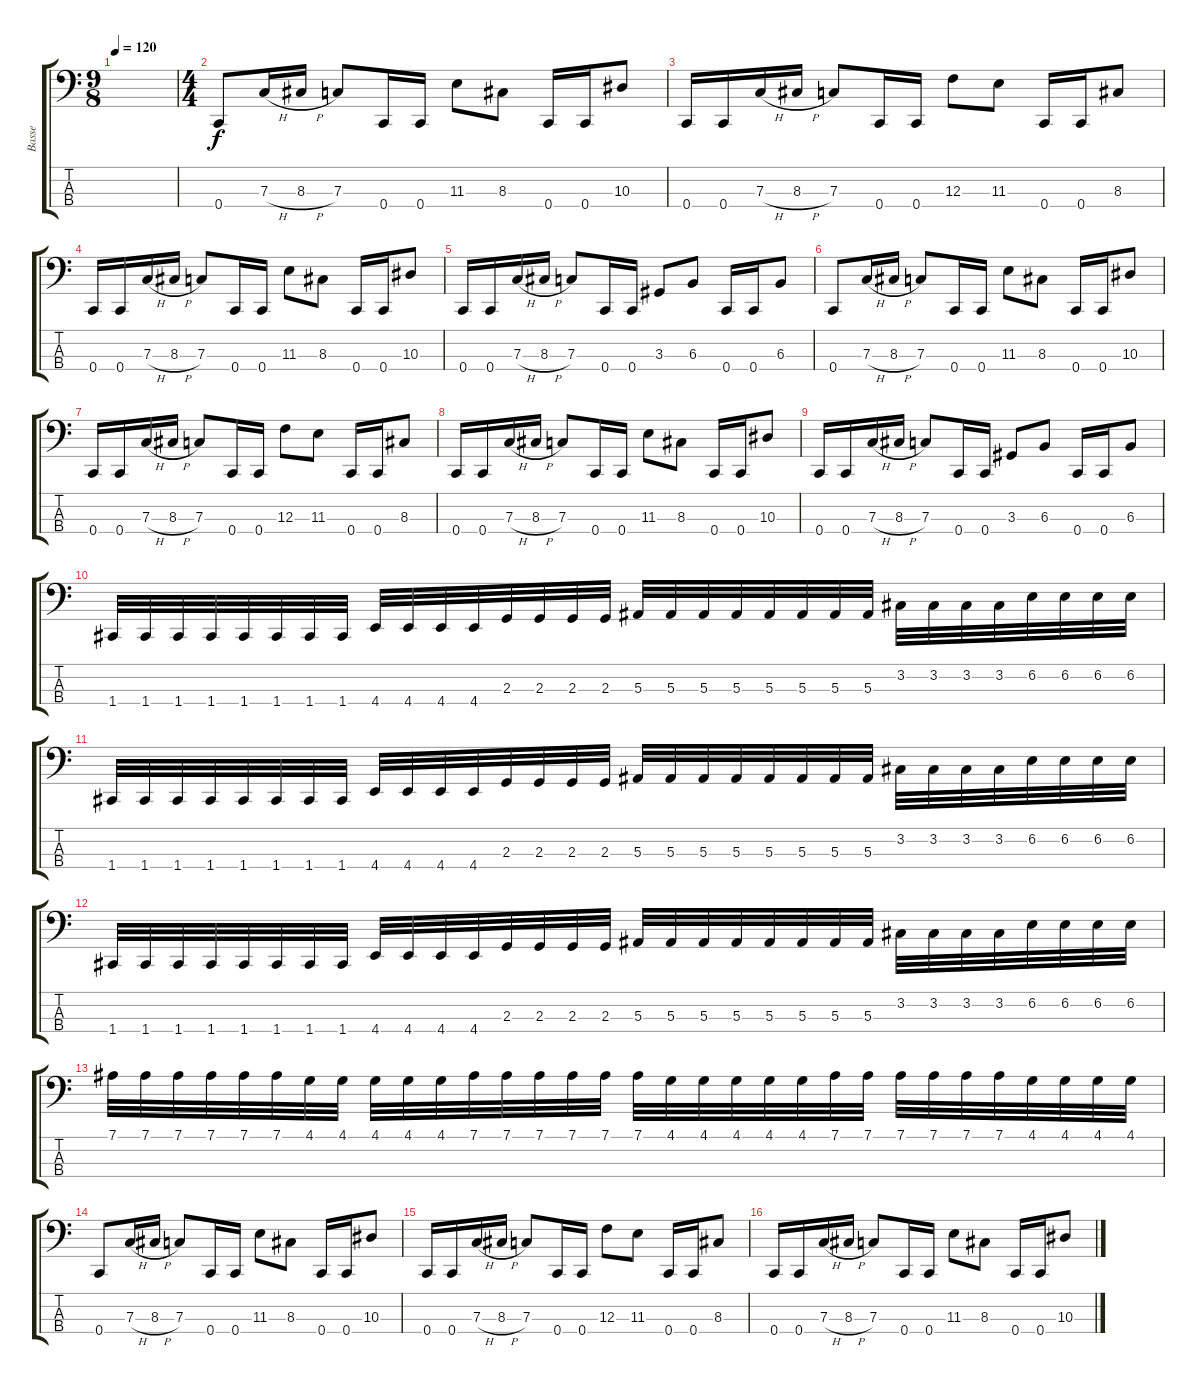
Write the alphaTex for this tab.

\track ("Basse" "Basse") {instrument electricbasspick}
\staff {score tabs}
\tuning (Eb2 Bb1 F1 C1) {hide}
\ts (9 8)
\tempo 120
\clef f4
\ks c
|
\ts (4 4)
0.4.8 7.3{h}.16 8.3{h}.16 7.3.8 0.4.16 0.4.16 11.3.8 8.3.8 0.4.16 0.4.16 10.3.8 |
0.4.16 0.4.16 7.3{h}.16 8.3{h}.16 7.3.8 0.4.16 0.4.16 12.3.8 11.3.8 0.4.16 0.4.16 8.3.8 |
0.4.16 0.4.16 7.3{h}.16 8.3{h}.16 7.3.8 0.4.16 0.4.16 11.3.8 8.3.8 0.4.16 0.4.16 10.3.8 |
0.4.16 0.4.16 7.3{h}.16 8.3{h}.16 7.3.8 0.4.16 0.4.16 3.3.8 6.3.8 0.4.16 0.4.16 6.3.8 |
0.4.8 7.3{h}.16 8.3{h}.16 7.3.8 0.4.16 0.4.16 11.3.8 8.3.8 0.4.16 0.4.16 10.3.8 |
0.4.16 0.4.16 7.3{h}.16 8.3{h}.16 7.3.8 0.4.16 0.4.16 12.3.8 11.3.8 0.4.16 0.4.16 8.3.8 |
0.4.16 0.4.16 7.3{h}.16 8.3{h}.16 7.3.8 0.4.16 0.4.16 11.3.8 8.3.8 0.4.16 0.4.16 10.3.8 |
0.4.16 0.4.16 7.3{h}.16 8.3{h}.16 7.3.8 0.4.16 0.4.16 3.3.8 6.3.8 0.4.16 0.4.16 6.3.8 |
1.4.32 1.4.32 1.4.32 1.4.32 1.4.32 1.4.32 1.4.32 1.4.32 4.4.32 4.4.32 4.4.32 4.4.32 2.3.32 2.3.32 2.3.32 2.3.32 5.3.32 5.3.32 5.3.32 5.3.32 5.3.32 5.3.32 5.3.32 5.3.32 3.2.32 3.2.32 3.2.32 3.2.32 6.2.32 6.2.32 6.2.32 6.2.32 |
1.4.32 1.4.32 1.4.32 1.4.32 1.4.32 1.4.32 1.4.32 1.4.32 4.4.32 4.4.32 4.4.32 4.4.32 2.3.32 2.3.32 2.3.32 2.3.32 5.3.32 5.3.32 5.3.32 5.3.32 5.3.32 5.3.32 5.3.32 5.3.32 3.2.32 3.2.32 3.2.32 3.2.32 6.2.32 6.2.32 6.2.32 6.2.32 |
1.4.32 1.4.32 1.4.32 1.4.32 1.4.32 1.4.32 1.4.32 1.4.32 4.4.32 4.4.32 4.4.32 4.4.32 2.3.32 2.3.32 2.3.32 2.3.32 5.3.32 5.3.32 5.3.32 5.3.32 5.3.32 5.3.32 5.3.32 5.3.32 3.2.32 3.2.32 3.2.32 3.2.32 6.2.32 6.2.32 6.2.32 6.2.32 |
7.1.32 7.1.32 7.1.32 7.1.32 7.1.32 7.1.32 4.1.32 4.1.32 4.1.32 4.1.32 4.1.32 7.1.32 7.1.32 7.1.32 7.1.32 7.1.32 7.1.32 4.1.32 4.1.32 4.1.32 4.1.32 4.1.32 7.1.32 7.1.32 7.1.32 7.1.32 7.1.32 7.1.32 4.1.32 4.1.32 4.1.32 4.1.32 |
0.4.8 7.3{h}.16 8.3{h}.16 7.3.8 0.4.16 0.4.16 11.3.8 8.3.8 0.4.16 0.4.16 10.3.8 |
0.4.16 0.4.16 7.3{h}.16 8.3{h}.16 7.3.8 0.4.16 0.4.16 12.3.8 11.3.8 0.4.16 0.4.16 8.3.8 |
0.4.16 0.4.16 7.3{h}.16 8.3{h}.16 7.3.8 0.4.16 0.4.16 11.3.8 8.3.8 0.4.16 0.4.16 10.3.8
